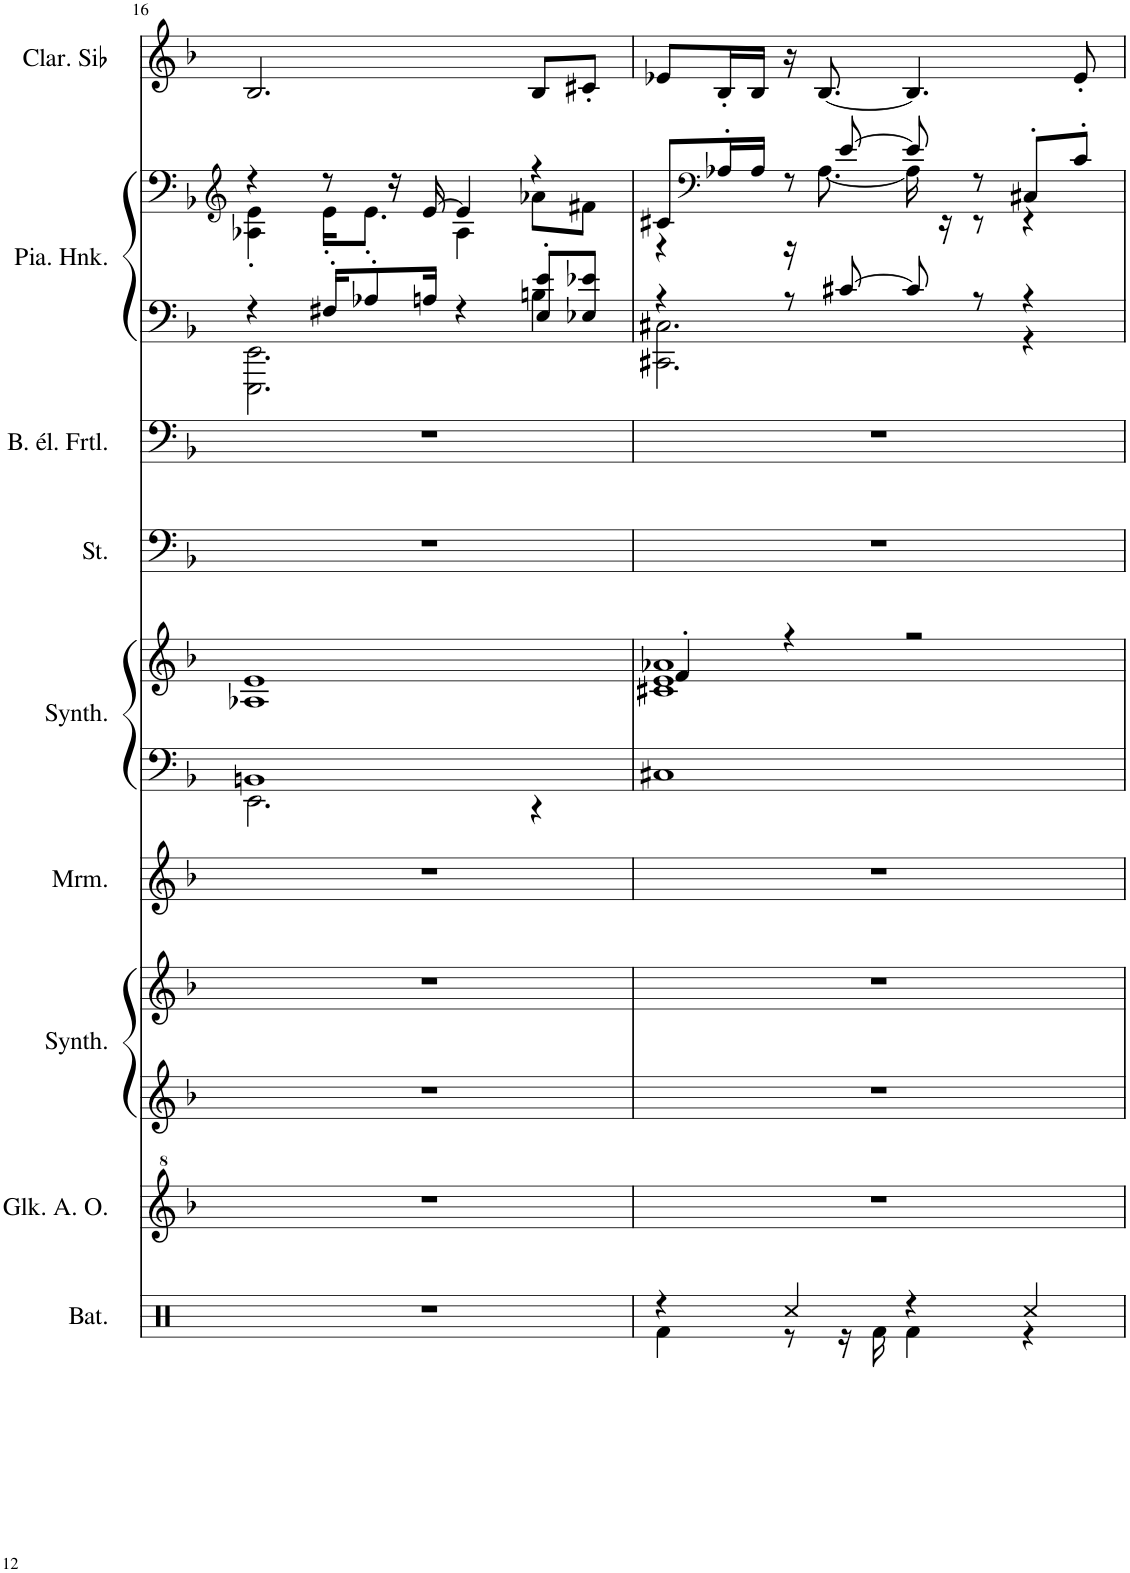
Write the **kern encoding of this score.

**kern	**kern	**kern	**kern	**kern	**kern	**kern	**kern	**kern	**kern	**kern	**kern
*part9	*part8	*part7	*part7	*part6	*part5	*part5	*part4	*part3	*part2	*part2	*part1
*staff12	*staff11	*staff10	*staff9	*staff8	*staff7	*staff6	*staff5	*staff4	*staff3	*staff2	*staff1
*I"Batterie	*I"Glockenspiel Alto Orff	*I"Synthétiseur de cuivres	*	*I"Marimba (double portée)	*I"Synthétiseur Pad	*	*I"Cordes	*I"Basse électrique fretless	*I"Piano Honky Tonk, We Are Th	*	*I"Clarinette en Sib
*I'Bat.	*I'Glk. A. O.	*I'Synth.	*	*I'Mrm.	*I'Synth.	*	*	*I'B. él. Frtl.	*I'Pia. Hnk.	*	*I'Clar. Sib
!!LO:PB:g=z
*clefX	*clefG^2	*clefG2	*clefG2	*clefG2	*clefF4	*clefG2	*clefF4	*clefF4	*clefF4	*clefG2	*clefG2
*	*	*	*	*	*	*	*	*Trd7c12	*	*	*Trd1c2
*k[]	*k[b-]	*k[b-]	*k[b-]	*k[b-]	*k[b-]	*k[b-]	*k[b-]	*k[b-]	*k[b-]	*k[b-]	*k[b-]
*M4/4	*M4/4	*M4/4	*M4/4	*M4/4	*M4/4	*M4/4	*M4/4	*M4/4	*M4/4	*M4/4	*M4/4
=16	=16	=16	=16	=16	=16	=16	=16	=16	=16	=16	=16
*	*	*	*	*	*^	*	*	*	*^	*^	*
1r	1r	1r	1r	1r	1BBn	2.EE\	1A-X 1e	1r	1r	4r	2.EEE\ 2.EE\	4r	4A-X\' 4e\'	2.B-/
.	.	.	.	.	.	.	.	.	.	16F#X'/KL	.	8r	16e'\KL	.
.	.	.	.	.	.	.	.	.	.	8A-X'/	.	.	8.e'\J	.
.	.	.	.	.	.	.	.	.	.	.	.	16r	.	.
.	.	.	.	.	.	.	.	.	.	16An/Jk	.	[16e/	.	.
.	.	.	.	.	.	.	.	.	.	4r	.	4e/]	4A-\	.
.	.	.	.	.	.	4r	.	.	.	8E/' 8e/'L	4Bn\	4r	8a-X\L	8B-/L
.	.	.	.	.	.	.	.	.	.	8E-X/ 8e-X/J	.	.	8f#X\J	8c#X'/J
*	*	*	*	*	*v	*v	*	*	*	*	*	*	*	*
=17	=17	=17	=17	=17	=17	=17	=17	=17	=17	=17	=17	=17	=17
*^	*	*	*	*	*	*^	*	*	*	*	*	*	*
4r	4Rf\	1r	1r	1r	1r	1C#X	4f'/	1c#X 1e 1a-X	1r	1r	4r	2.CC#X\ 2.C#X\	8c#X/L	4r	8e-X/L
*	*	*	*	*	*	*	*	*	*	*	*	*	*clefF4	*	*
.	.	.	.	.	.	.	.	.	.	.	.	.	16A-X'/L	.	16B-'/L
.	.	.	.	.	.	.	.	.	.	.	.	.	16A-/JJ	.	16B-/JJ
4Rcc/	8r	.	.	.	.	.	4r	.	.	.	8r	.	8r	16r	16r
.	.	.	.	.	.	.	.	.	.	.	.	.	.	[8.A-\	[8.B-/
.	16r	.	.	.	.	.	.	.	.	.	[8c#X/	.	[8e/	.	.
.	16Rf\	.	.	.	.	.	.	.	.	.	.	.	.	.	.
4r	4Rf\	.	.	.	.	.	2r	.	.	.	8c#/]	.	8e/]	16A-\]	4.B-/]
.	.	.	.	.	.	.	.	.	.	.	.	.	.	16r	.
.	.	.	.	.	.	.	.	.	.	.	8r	.	8r	8r	.
4Rcc/	4r	.	.	.	.	.	.	.	.	.	4r	4r	8C#X'/L	4r	.
.	.	.	.	.	.	.	.	.	.	.	.	.	8c#'/J	.	8e-'/
*	*	*	*	*	*	*	*	*	*	*	*v	*v	*	*	*
*v	*v	*	*	*	*	*	*v	*v	*	*	*	*v	*v	*
=	=	=	=	=	=	=	=	=	=	=	=
*-	*-	*-	*-	*-	*-	*-	*-	*-	*-	*-	*-
